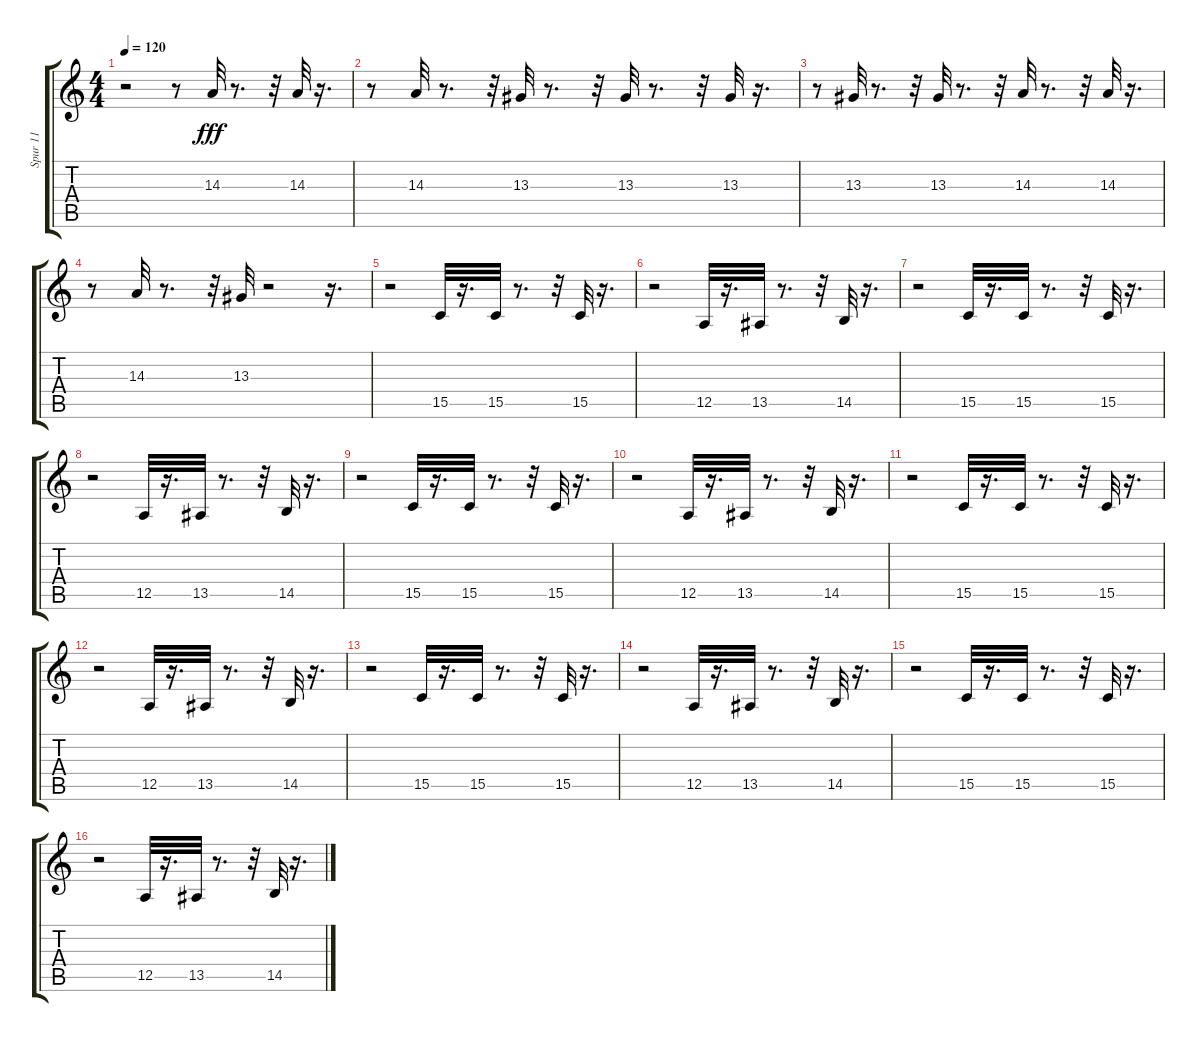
\track ("Spur 11" "Spur 11") {instrument tenorsax}
\staff {score tabs}
\tuning (E4 B3 G3 D3 A2 E2) {hide}
\ts (4 4)
\tempo 120
\clef g2
\ks c
r.2{dy fff} r.8 14.3.32 r.8{d} r.32 14.3.32 r.16{d} |
r.8 14.3.32 r.8{d} r.32 13.3.32 r.8{d} r.32 13.3.32 r.8{d} r.32 13.3.32 r.16{d} |
r.8 13.3.32 r.8{d} r.32 13.3.32 r.8{d} r.32 14.3.32 r.8{d} r.32 14.3.32 r.16{d} |
r.8 14.3.32 r.8{d} r.32 13.3.32 r.2 r.16{d} |
r.2 15.5.32 r.16{d} 15.5.32 r.8{d} r.32 15.5.32 r.16{d} |
r.2 12.5.32 r.16{d} 13.5.32 r.8{d} r.32 14.5.32 r.16{d} |
r.2 15.5.32 r.16{d} 15.5.32 r.8{d} r.32 15.5.32 r.16{d} |
r.2 12.5.32 r.16{d} 13.5.32 r.8{d} r.32 14.5.32 r.16{d} |
r.2 15.5.32 r.16{d} 15.5.32 r.8{d} r.32 15.5.32 r.16{d} |
r.2 12.5.32 r.16{d} 13.5.32 r.8{d} r.32 14.5.32 r.16{d} |
r.2 15.5.32 r.16{d} 15.5.32 r.8{d} r.32 15.5.32 r.16{d} |
r.2 12.5.32 r.16{d} 13.5.32 r.8{d} r.32 14.5.32 r.16{d} |
r.2 15.5.32 r.16{d} 15.5.32 r.8{d} r.32 15.5.32 r.16{d} |
r.2 12.5.32 r.16{d} 13.5.32 r.8{d} r.32 14.5.32 r.16{d} |
r.2 15.5.32 r.16{d} 15.5.32 r.8{d} r.32 15.5.32 r.16{d} |
r.2 12.5.32 r.16{d} 13.5.32 r.8{d} r.32 14.5.32 r.16{d}
